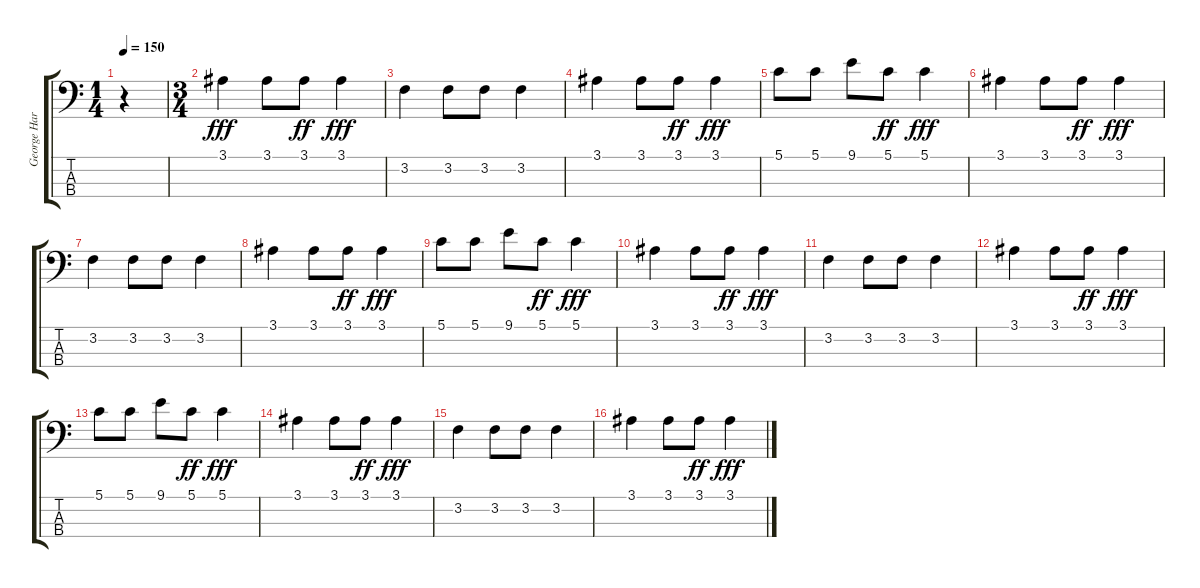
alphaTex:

\track ("George Harisson (Basse)" "George Har") {instrument electricbassfinger}
\staff {score tabs}
\tuning (G2 D2 A1 E1) {hide}
\ts (1 4)
\tempo 150
\clef f4
\ks c
r.4{dy fff volume 2 instrument electricbassfinger} |
\ts (3 4)
3.1.4 3.1.8 3.1.8{dy ff} 3.1.4{dy fff} |
3.2.4 3.2.8 3.2.8 3.2.4 |
3.1.4 3.1.8 3.1.8{dy ff} 3.1.4{dy fff volume 14} |
5.1.8 5.1.8 9.1.8 5.1.8{dy ff} 5.1.4{dy fff} |
3.1.4 3.1.8 3.1.8{dy ff} 3.1.4{dy fff} |
3.2.4 3.2.8 3.2.8 3.2.4 |
3.1.4 3.1.8 3.1.8{dy ff} 3.1.4{dy fff} |
5.1.8 5.1.8 9.1.8 5.1.8{dy ff} 5.1.4{dy fff} |
3.1.4 3.1.8 3.1.8{dy ff} 3.1.4{dy fff} |
3.2.4 3.2.8 3.2.8 3.2.4 |
3.1.4 3.1.8 3.1.8{dy ff} 3.1.4{dy fff} |
5.1.8 5.1.8 9.1.8 5.1.8{dy ff} 5.1.4{dy fff} |
3.1.4 3.1.8 3.1.8{dy ff} 3.1.4{dy fff} |
3.2.4 3.2.8 3.2.8 3.2.4 |
3.1.4 3.1.8 3.1.8{dy ff} 3.1.4{dy fff}
